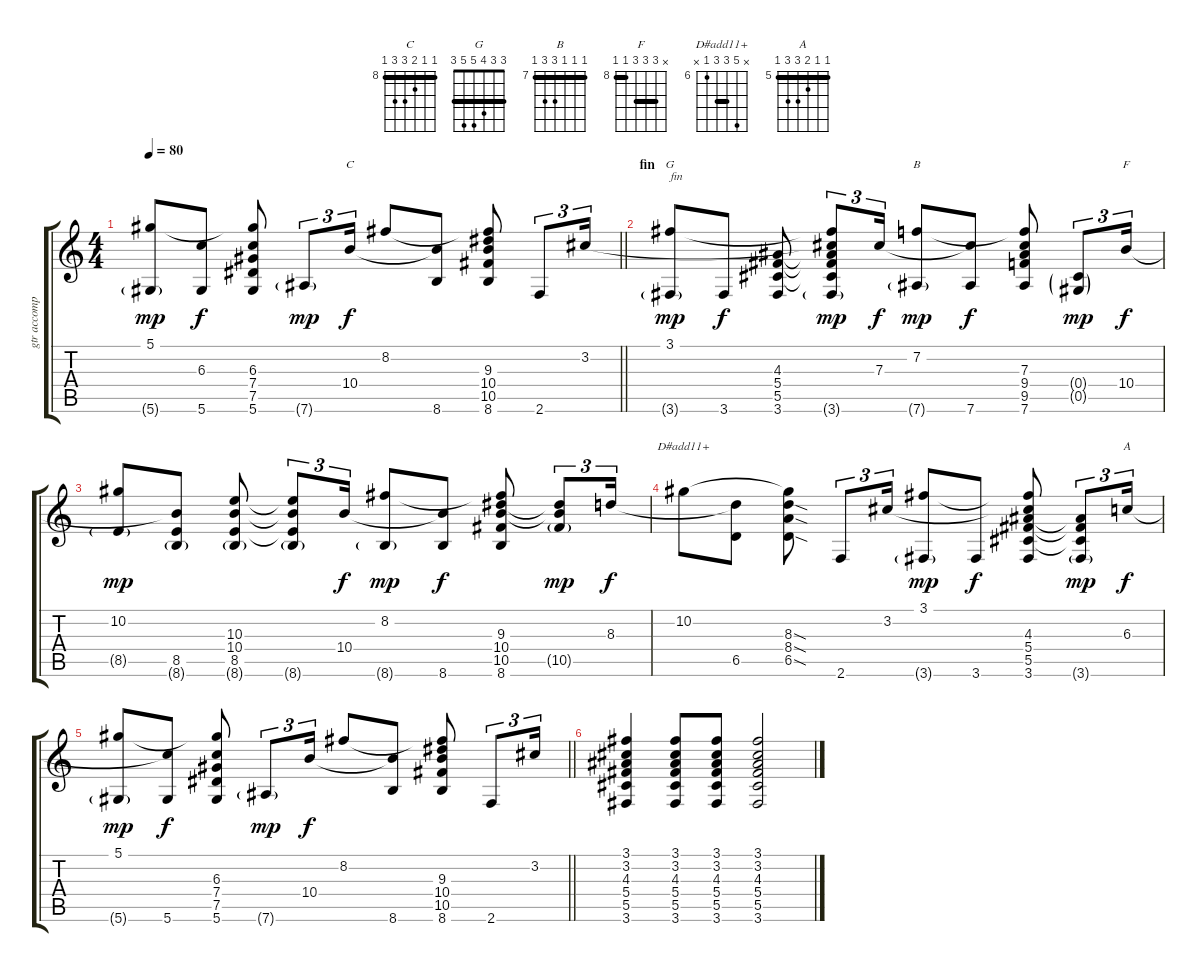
\track ("gtr accompagnement" "gtr accomp") {instrument acousticguitarnylon}
\staff {score tabs}
\tuning (Eb4 Bb3 Gb3 Db3 Ab2 Eb2) {hide}
\chord ("C" 8 8 9 10 10 8) {firstfret 8 barre 8}
\chord ("G" 3 3 4 5 5 3) {barre 3}
\chord ("B" 7 7 7 9 9 7) {firstfret 7 barre 7}
\chord ("F" x 10 10 10 8 8) {firstfret 8 barre (8 10)}
\chord ("D#add11+" x 10 8 8 6 x) {firstfret 6 barre 8}
\chord ("A" 5 5 6 7 7 5) {firstfret 5 barre 5}
\ts (4 4)
\tempo 80
\clef g2
\barLineRight lightlight
\ks c
(5.1 5.6{g}).8{dy mp} (6.3{t} 5.6).8{dy f} (5.1{t} 6.3 7.4 7.5 5.6).8 7.6{g}.8{tu (3 2) dy mp} 10.4.16{tu (3 2) ch "C" dy f} 8.2.8 (10.4{t} 8.6).8 (8.2{t} 9.3 10.4 10.5 8.6).8 2.6.8{tu (3 2)} 3.2.16{tu (3 2)} |
\section ("" "fin")
(3.1 3.6{g}).8{ch "G" txt "fin" dy mp} 3.6.8{dy f} (4.3 5.4 5.5 3.6).8 (3.1{t} 3.2{t} 4.3{t} 5.4{t} 5.5{t} 3.6{g}).8{tu (3 2) dy mp} 7.3.16{tu (3 2) dy f} (7.2 7.6{g}).8{ch "B" dy mp} (7.3{t} 7.6).8{dy f} (7.2{t} 7.3 9.4 9.5 7.6).8 (0.4{g} 0.5{g}).8{tu (3 2) dy mp} 10.4.16{tu (3 2) ch "F" dy f} |
(10.2 8.5{g}).8{dy mp} (10.4{t} 8.5 8.6{g}).8 (10.3 10.4 8.5 8.6{g}).8 (10.3{t} 10.4{t} 8.5{t} 8.6{g}).8{tu (3 2)} 10.4.16{tu (3 2) dy f} (8.2 8.6{g}).8{dy mp} (10.4{t} 8.6).8{dy f} (8.2{t} 9.3 10.4 10.5 8.6).8 (9.3{t} 10.4{t} 10.5{g}).8{tu (3 2) dy mp} 8.3.16{tu (3 2) dy f} |
10.2.8{ch "D#add11+"} (8.3{t} 6.5).8 (10.2{t} 8.3{sod} 8.4{sod} 6.5{sod}).8 2.6.8{tu (3 2)} 3.2.16{tu (3 2)} (3.1 3.6{g}).8{dy mp} 3.6.8{dy f} (3.1{t} 3.2{t} 4.3 5.4 5.5 3.6).8 (4.3{t} 5.4{t} 5.5{t} 3.6{g}).8{tu (3 2) dy mp} 6.3.16{tu (3 2) ch "A" dy f} |
\barLineRight lightlight
(5.1 5.6{g}).8{dy mp} (6.3{t} 5.6).8{dy f} (5.1{t} 6.3 7.4 7.5 5.6).8 7.6{g}.8{tu (3 2) dy mp} 10.4.16{tu (3 2) dy f} 8.2.8 (10.4{t} 8.6).8 (8.2{t} 9.3 10.4 10.5 8.6).8 2.6.8{tu (3 2)} 3.2.16{tu (3 2)} |
(3.1 3.2 4.3 5.4 5.5 3.6).4 (3.1 3.2 4.3 5.4 5.5 3.6).8 (3.1 3.2 4.3 5.4 5.5 3.6).8 (3.1 3.2 4.3 5.4 5.5 3.6).2
